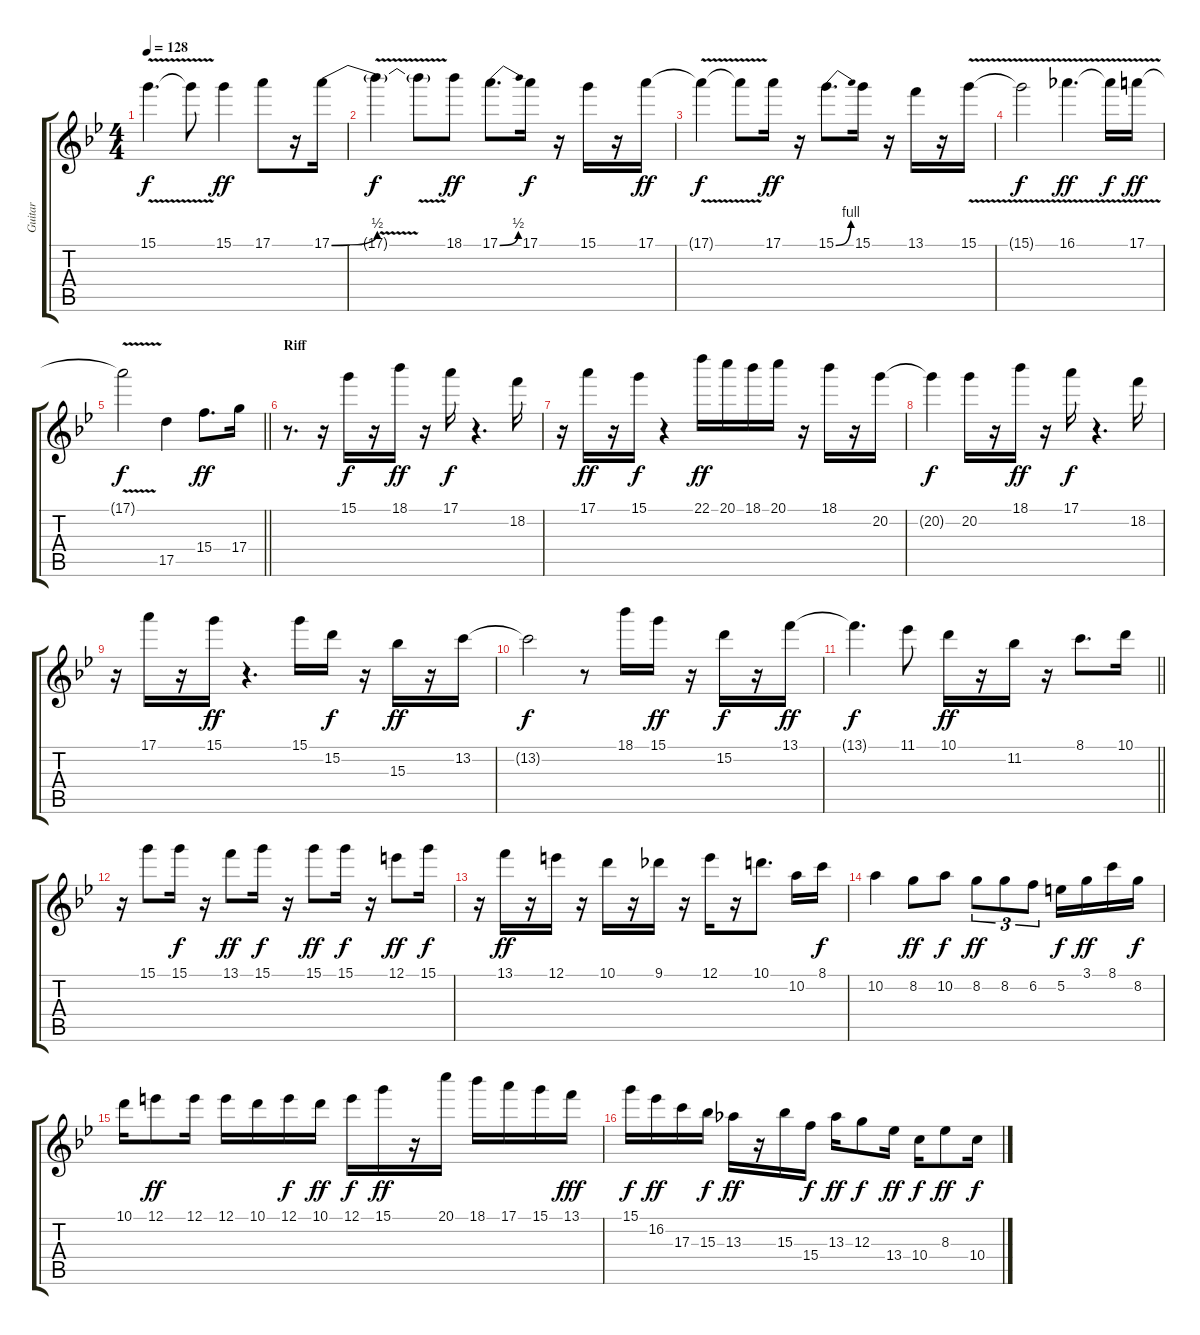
\track ("Guitar" "Guitar") {instrument distortionguitar}
\staff {score tabs}
\tuning (E4 B3 G3 D3 A2 E2) {hide}
\ts (4 4)
\tempo 128
\clef g2
\ks gminor
15.1{v t}.4{d dy f} 15.1{t}.8 15.1.4{dy ff} 17.1.8 r.16 17.1{be (bend 0 0 60 2)}.16 |
17.1{v t}.4{dy f} 17.1{t}.8 18.1.8{dy ff} 17.1{be (bend 0 0 60 2)}.8{d} 17.1.16{dy f} r.16 15.1.16 r.16 17.1.16{dy ff} |
17.1{v t}.4{dy f} 17.1{t}.8 17.1.16{dy ff} r.16 15.1{be (bend 0 0 60 4)}.8{d} 15.1.16 r.16 13.1.16 r.16 15.1{v}.16 |
15.1{t}.2{dy f} 16.1{v}.4{d dy ff} 16.1{t}.16{dy f} 17.1{v}.16{dy ff} |
\barLineRight lightlight
17.1{t}.2{dy f} 17.5.4 15.4.8{d dy ff} 17.4.16 |
\section ("" "Riff")
r.8{d} r.16 15.1.16{dy f} r.16 18.1.16{dy ff} r.16 17.1.16{dy f} r.4{d} 18.2.16 |
r.16 17.1.16{dy ff} r.16 15.1.16{dy f} r.4 22.1.16{dy ff} 20.1.16 18.1.16 20.1.16 r.16 18.1.16 r.16 20.2.16{volume 14} |
20.2{t}.4{dy f} 20.2.16{volume 14} r.16 18.1.16{dy ff} r.16 17.1.16{dy f} r.4{d} 18.2.16 |
r.16 17.1.16 r.16 15.1.16{dy ff} r.4{d} 15.1.16 15.2.16{dy f} r.16 15.3.16{dy ff} r.16 13.2.16 |
13.2{t}.2{dy f} r.8 18.1.16 15.1.16{dy ff} r.16 15.2.16{dy f} r.16 13.1.16{dy ff} |
\barLineRight lightlight
13.1{t}.4{d dy f} 11.1.8 10.1.16{dy ff} r.16 11.2.16 r.16 8.1.8{d} 10.1.16 |
r.16 15.1.8{volume 16} 15.1.16{dy f} r.16 13.1.8{dy ff} 15.1.16{dy f} r.16 15.1.8{dy ff} 15.1.16{dy f} r.16 12.1.8{dy ff} 15.1.16{dy f} |
r.16 13.1.16{dy ff} r.16 12.1.16 r.16 10.1.16 r.16 9.1.16 r.16 12.1.16 r.16 10.1.8{d} 10.2.16 8.1.16{dy f} |
10.2.4 8.2.8{dy ff} 10.2.8{dy f} 8.2.8{tu (3 2) dy ff} 8.2.8{tu (3 2)} 6.2.8{tu (3 2)} 5.2.16{dy f} 3.1.16{dy ff} 8.1.16 8.2.16{dy f} |
10.1.16 12.1.8{dy ff} 12.1.16 12.1.16 10.1.16 12.1.16{dy f} 10.1.16{dy ff} 12.1.16{dy f} 15.1.16{dy ff} r.16 20.1.16 18.1.16 17.1.16 15.1.16 13.1.16{dy fff} |
15.1.16{dy f} 16.2.16{dy ff} 17.3.16 15.3.16{dy f} 13.3.16{dy ff} r.16 15.3.16 15.4.16{dy f} 13.3.16{dy ff} 12.3.8{dy f} 13.4.16{dy ff} 10.4.16{dy f} 8.3.8{dy ff} 10.4.16{dy f}
